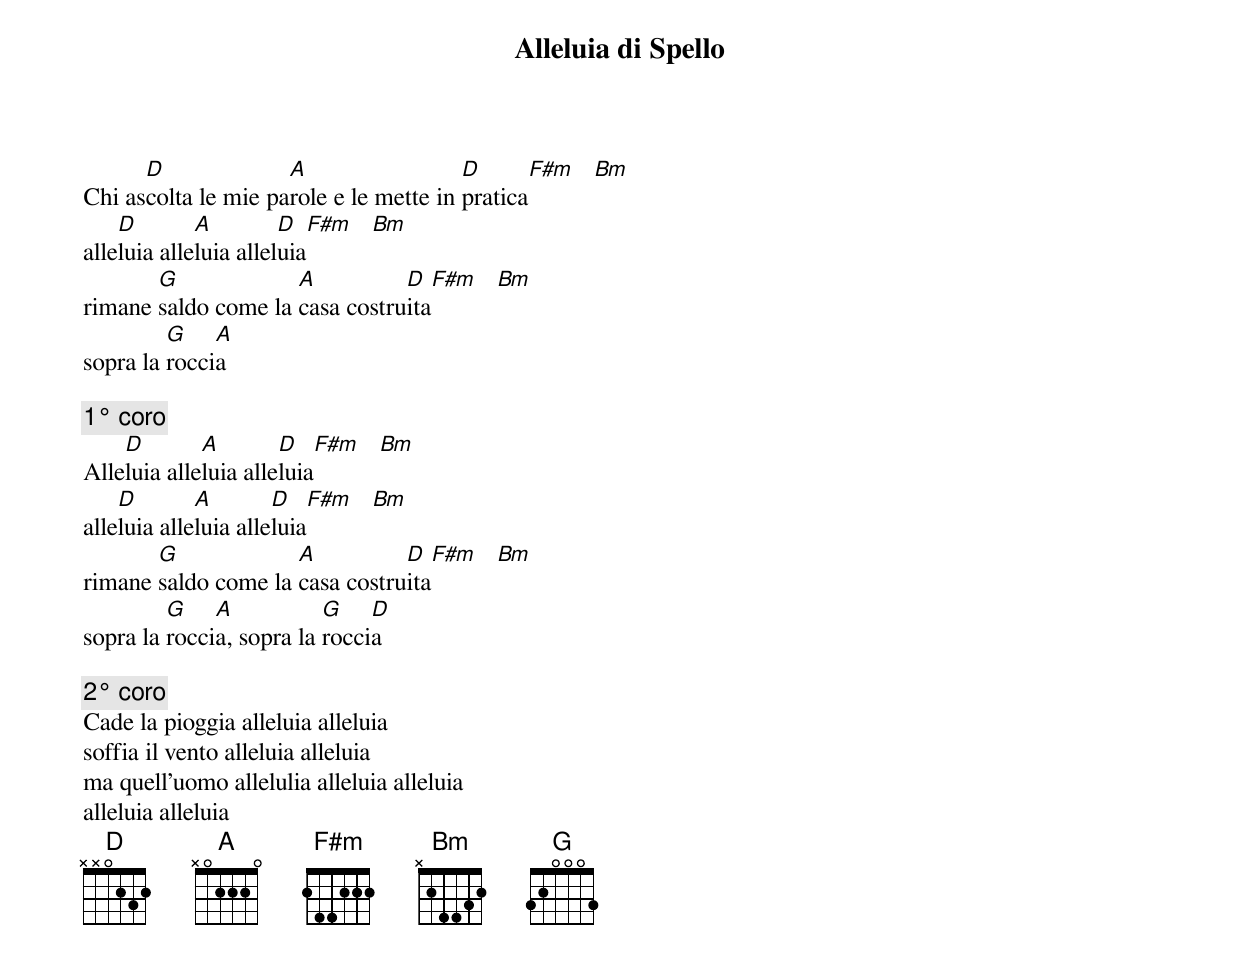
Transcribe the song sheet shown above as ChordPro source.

{title:Alleluia di Spello}


Chi as[D]colta le mie pa[A]role e le mette in [D]pratica[F#m]   [Bm]
alle[D]luia alle[A]luia allel[D]uia[F#m]   [Bm]
rimane [G]saldo come la [A]casa costru[D]ita[F#m]   [Bm]
sopra la [G]rocci[A]a

{c:1° coro}
Alle[D]luia alle[A]luia alle[D]luia[F#m]   [Bm]
alle[D]luia alle[A]luia alle[D]luia[F#m]   [Bm]
rimane [G]saldo come la [A]casa costru[D]ita[F#m]   [Bm]
sopra la [G]rocci[A]a, sopra la [G]rocci[D]a

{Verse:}
{c:2° coro}
Cade la pioggia alleluia alleluia
soffia il vento alleluia alleluia
ma quell'uomo allelulia alleluia alleluia
alleluia alleluia
